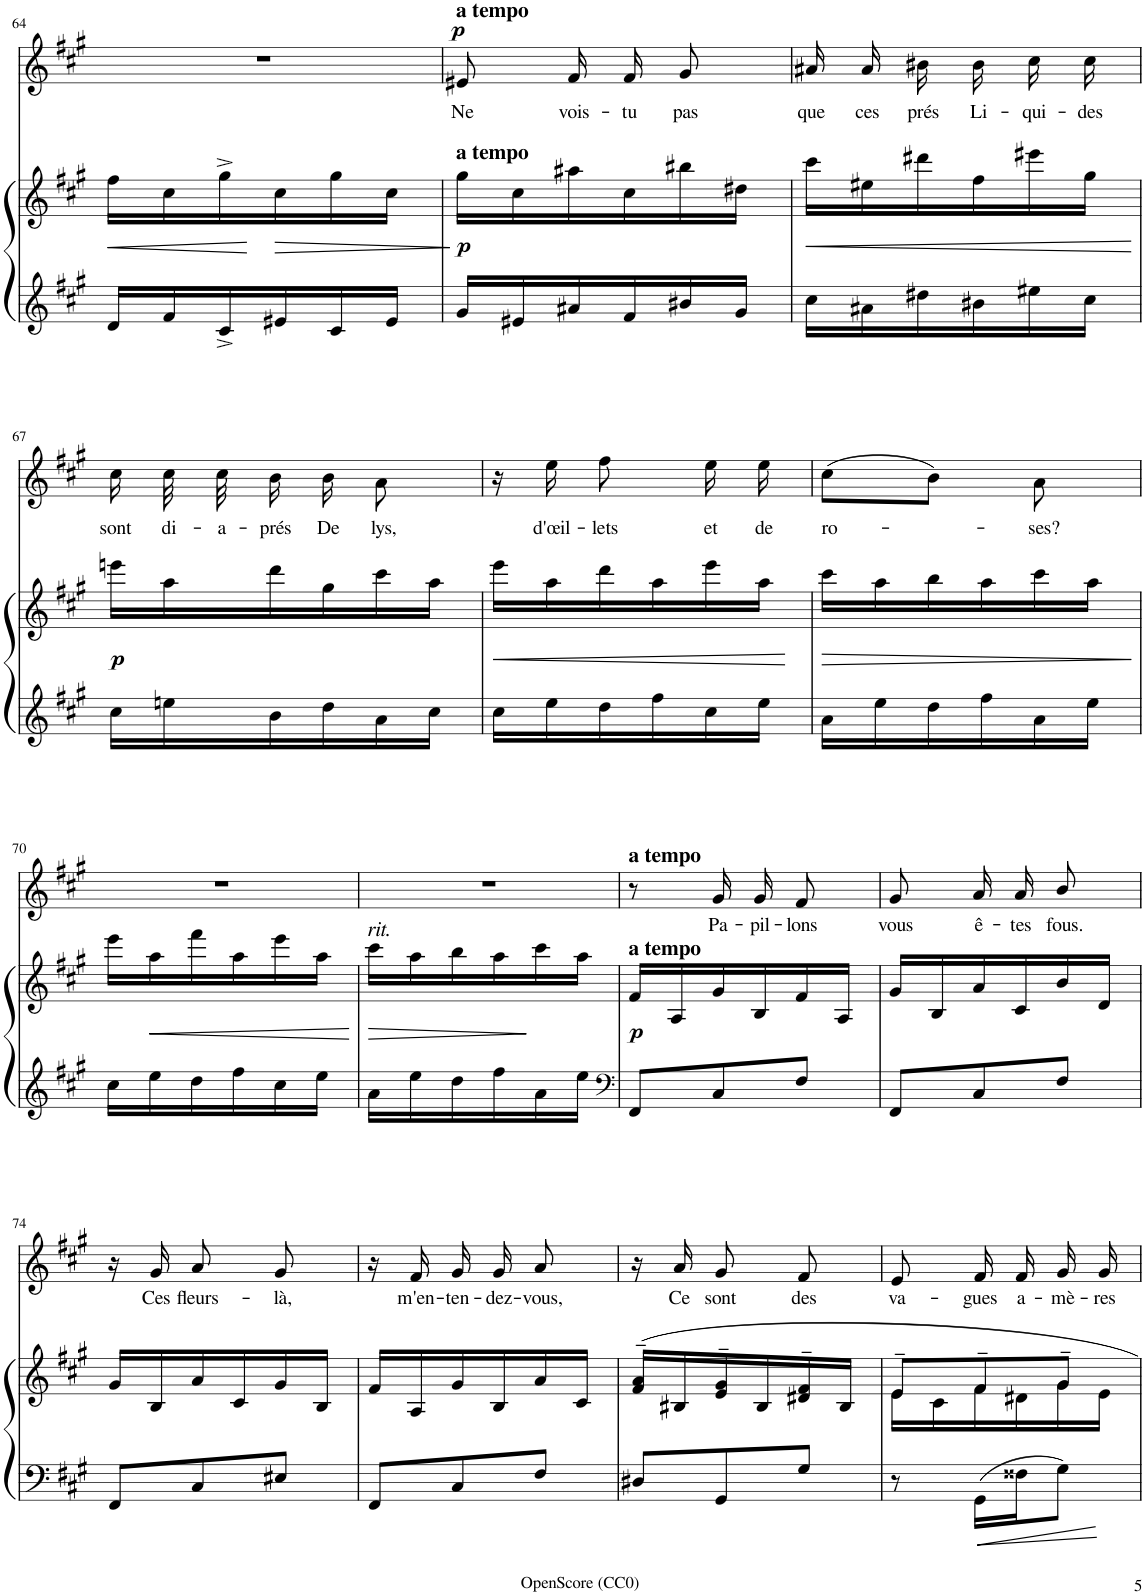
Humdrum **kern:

**kern	**kern	**dynam	**kern	**text	**dynam
*part2	*part2	*part2	*part1	*part1	*part1
*staff3	*staff2	*staff2/3	*staff1	*staff1	*staff1
*I"Piano	*	*	*I"Chant Voice	*	*
*I'Pno	*	*	*	*	*
!!LO:PB:g=z
*clefG2	*clefG2	*	*clefG2	*	*
*k[f#c#g#]	*k[f#c#g#]	*	*k[f#c#g#]	*	*
*M3/8	*M3/8	*	*M3/8	*	*
=64	=64	=64	=64	=64	=64
!	!	!LO:HP:b	!	!	!
16d/LL	16ff#\LL	<	4.r	.	.
16f#/	16cc#\	.	.	.	.
16c#^/	16gg#^\	.	.	.	.
!	!	!LO:HP:n=1:b	!	!	!
16e#X/	16cc#\	[ >	.	.	.
16c#/	16gg#\	.	.	.	.
16e#/JJ	16cc#\JJ	.	.	.	.
.	.	]	.	.	.
=65	=65	=65	=65	=65	=65
!	!	!	!LO:TX:a:B:t=a tempo	!	!
!	!LO:TX:a:B:t=a tempo	!	!	!	!
!	!	!LO:DY:b	!	!LO:LY:b	!LO:DY:a
16g#/LL	16gg#\LL	p	8e#X/	Ne	p
16e#X/	16cc#\	.	.	.	.
!	!	!	!	!LO:LY:b	!
16a#X/	16aa#X\	.	16f#/	vois-	.
!	!	!	!	!LO:LY:b	!
16f#/	16cc#\	.	16f#/	-tu	.
!	!	!	!	!LO:LY:b	!
16b#X/	16bb#X\	.	8g#/	pas	.
16g#/JJ	16dd#X\JJ	.	.	.	.
=66	=66	=66	=66	=66	=66
!	!	!LO:HP:b	!	!LO:LY:b	!
16cc#\LL	16ccc#\LL	<	16a#X/	que	.
!	!	!	!	!LO:LY:b	!
16a#X\	16ee#X\	.	16a#/	ces	.
!	!	!	!	!LO:LY:b	!
16dd#X\	16ddd#X\	.	16b#X\	prés	.
!	!	!	!	!LO:LY:b	!
16b#X\	16ff#\	.	16b#\	Li-	.
!	!	!	!	!LO:LY:b	!
16ee#X\	16eee#X\	.	16cc#\	-qui-	.
!	!	!	!	!LO:LY:b	!
16cc#\JJ	16gg#\JJ	.	16cc#\	-des	.
.	.	[	.	.	.
!!LO:LB:g=z
=67	=67	=67	=67	=67	=67
!	!	!LO:DY:b	!	!LO:LY:b	!
16cc#\LL	16eeen\LL	p	16cc#\	sont	.
!	!	!	!	!LO:LY:b	!
16een\	16aa\	.	32cc#\	di-	.
!	!	!	!	!LO:LY:b	!
.	.	.	32cc#\	-a-	.
!	!	!	!	!LO:LY:b	!
16b\	16ddd\	.	16b\	-prés	.
!	!	!	!	!LO:LY:b	!
16dd\	16gg#\	.	16b\	De	.
!	!	!	!	!LO:LY:b	!
16a\	16ccc#\	.	8a\	lys,	.
16cc#\JJ	16aa\JJ	.	.	.	.
=68	=68	=68	=68	=68	=68
!	!	!LO:HP:b	!	!	!
16cc#\LL	16eee\LL	<	16r	.	.
!	!	!	!	!LO:LY:b	!
16ee\	16aa\	.	16ee\	d'œil-	.
!	!	!	!	!LO:LY:b	!
16dd\	16ddd\	.	8ff#\	-lets	.
16ff#\	16aa\	.	.	.	.
!	!	!	!	!LO:LY:b	!
16cc#\	16eee\	.	16ee\	et	.
!	!	!	!	!LO:LY:b	!
16ee\JJ	16aa\JJ	.	16ee\	de	.
.	.	[	.	.	.
=69	=69	=69	=69	=69	=69
!	!	!LO:HP:b	!	!LO:LY:b	!
16a\LL	16ccc#\LL	>	(8cc#\L	ro-	.
16ee\	16aa\	.	.	.	.
16dd\	16bb\	.	8b\J)	.	.
16ff#\	16aa\	.	.	.	.
!	!	!	!	!LO:LY:b	!
16a\	16ccc#\	.	8a\	-ses?	.
16ee\JJ	16aa\JJ	.	.	.	.
.	.	]	.	.	.
!!LO:LB:g=z
=70	=70	=70	=70	=70	=70
16cc#\LL	16eee\LL	.	4.r	.	.
!	!	!LO:HP:b	!	!	!
16ee\	16aa\	<	.	.	.
16dd\	16fff#\	.	.	.	.
16ff#\	16aa\	.	.	.	.
16cc#\	16eee\	.	.	.	.
16ee\JJ	16aa\JJ	.	.	.	.
.	.	[	.	.	.
=71	=71	=71	=71	=71	=71
!	!LO:TX:a:i:t=rit.	!	!	!	!
!	!	!LO:HP:b	!	!	!
16a\LL	16ccc#\LL	>	4.r	.	.
16ee\	16aa\	.	.	.	.
16dd\	16bb\	.	.	.	.
16ff#\	16aa\	.	.	.	.
16a\	16ccc#\	]	.	.	.
16ee\JJ	16aa\JJ	.	.	.	.
=72	=72	=72	=72	=72	=72
*clefF4	*	*	*	*	*
!	!	!	!LO:TX:a:B:t=a tempo	!	!
!	!LO:TX:a:B:t=a tempo	!	!	!	!
!	!	!LO:DY:b	!	!	!
8FF#/L	16f#/LL	p	8r	.	.
.	16A/	.	.	.	.
!	!	!	!	!LO:LY:b	!
8C#/	16g#/	.	16g#/	Pa-	.
!	!	!	!	!LO:LY:b	!
.	16B/	.	16g#/	-pil-	.
!	!	!	!	!LO:LY:b	!
8F#/J	16f#/	.	8f#/	-lons	.
.	16A/JJ	.	.	.	.
=73	=73	=73	=73	=73	=73
!	!	!	!	!LO:LY:b	!
8FF#/L	16g#/LL	.	8g#/	vous	.
.	16B/	.	.	.	.
!	!	!	!	!LO:LY:b	!
8C#/	16a/	.	16a/	ê-	.
!	!	!	!	!LO:LY:b	!
.	16c#/	.	16a/	-tes	.
!	!	!	!	!LO:LY:b	!
8F#/J	16b/	.	8b/	fous.	.
.	16d/JJ	.	.	.	.
!!LO:LB:g=z
=74	=74	=74	=74	=74	=74
8FF#/L	16g#/LL	.	16r	.	.
!	!	!	!	!LO:LY:b	!
.	16B/	.	16g#/	Ces	.
!	!	!	!	!LO:LY:b	!
8C#/	16a/	.	8a/	fleurs-	.
.	16c#/	.	.	.	.
!	!	!	!	!LO:LY:b	!
8E#X/J	16g#/	.	8g#/	-là,	.
.	16B/JJ	.	.	.	.
=75	=75	=75	=75	=75	=75
8FF#/L	16f#/LL	.	16r	.	.
!	!	!	!	!LO:LY:b	!
.	16A/	.	16f#/	m'en-	.
!	!	!	!	!LO:LY:b	!
8C#/	16g#/	.	16g#/	-ten-	.
!	!	!	!	!LO:LY:b	!
.	16B/	.	16g#/	-dez-	.
!	!	!	!	!LO:LY:b	!
8F#/J	16a/	.	8a/	-vous,	.
.	16c#/JJ	.	.	.	.
=76	=76	=76	=76	=76	=76
8D#X/L	16f#/~> 16a/~>LL	.	16r	.	.
!	!	!	!	!LO:LY:b	!
.	16B#X/	.	16a/	Ce	.
!	!	!	!	!LO:LY:b	!
8GG#/	16e/~> 16g#/~>	.	8g#/	sont	.
.	16B#/	.	.	.	.
!	!	!	!	!LO:LY:b	!
8G#/J	16d#X/~> 16f#/~>	.	8f#/	des	.
.	16B#/JJ	.	.	.	.
=77	=77	=77	=77	=77	=77
*	*^	*	*	*	*
!	!	!	!	!	!LO:LY:b	!
8r	8e~>/L	16e\LL	.	8e/	va-	.
.	.	16c#\	.	.	.	.
!	!	!	!	!	!LO:LY:b	!
16GG#\LL	8f#~/	16f#\	.	16f#/	-gues	.
!	!	!	!	!	!LO:LY:b	!
16F##X\J	.	16d#X\	.	16f#/	a-	.
!	!	!	!	!	!LO:LY:b	!
8G#\J	8g#~/J	16g#\	.	16g#/	-mè-	.
!	!	!	!	!	!LO:LY:b	!
.	.	16e\JJ	.	16g#/	-res	.
*	*v	*v	*	*	*	*
=	=	=	=	=	=
*-	*-	*-	*-	*-	*-
